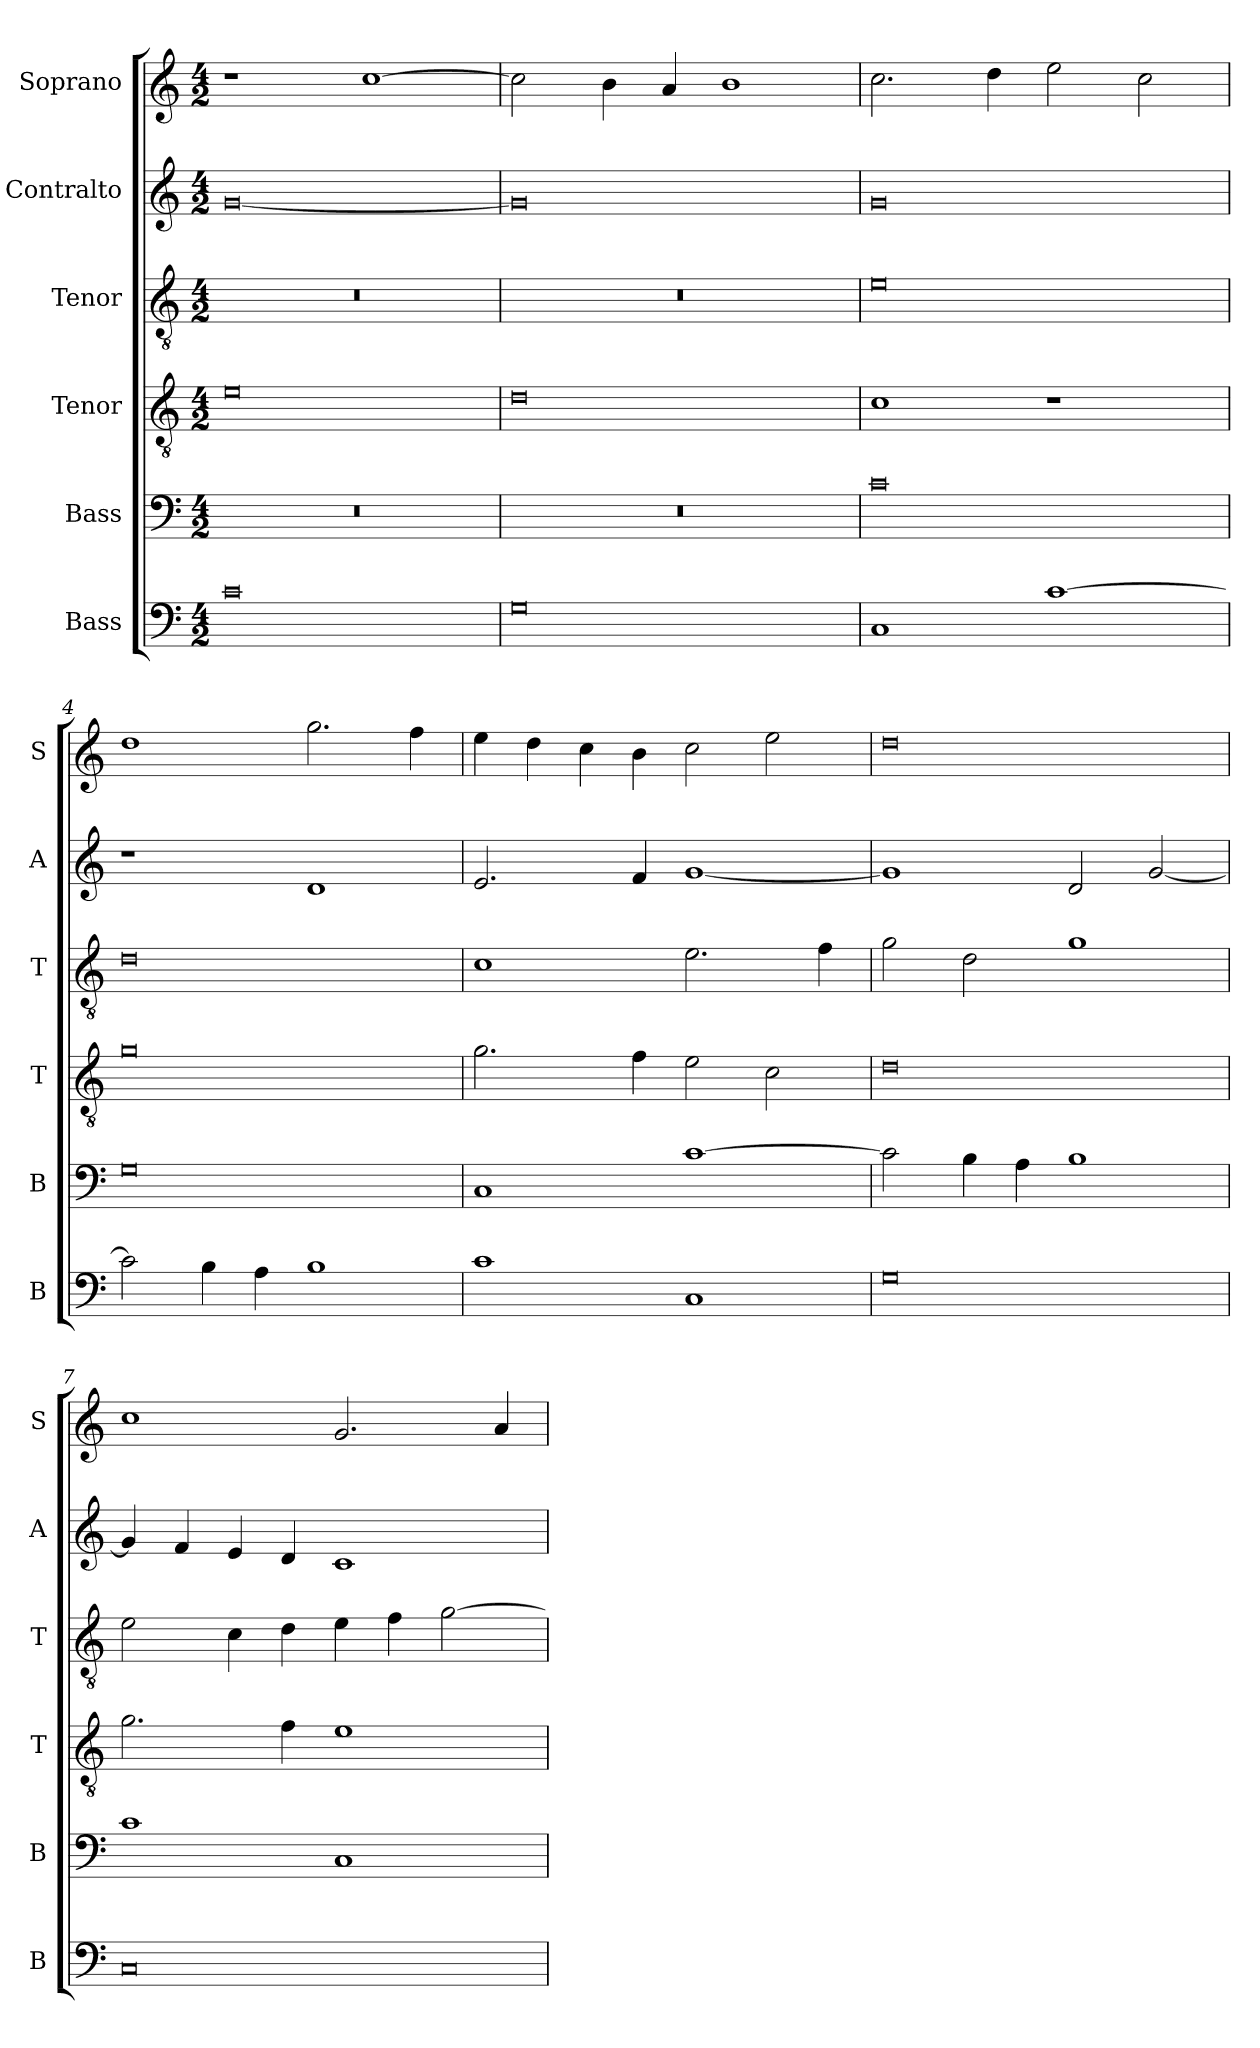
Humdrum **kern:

**kern	**kern	**kern	**kern	**kern	**kern
*part6	*part5	*part4	*part3	*part2	*part1
*staff6	*staff5	*staff4	*staff3	*staff2	*staff1
*I"Bass	*I"Bass	*I"Tenor	*I"Tenor	*I"Contralto	*I"Soprano
*I'B	*I'B	*I'T	*I'T	*I'A	*I'S
*clefF4	*clefF4	*clefGv2	*clefGv2	*clefG2	*clefG2
*k[]	*k[]	*k[]	*k[]	*k[]	*k[]
*C:ion	*C:ion	*C:ion	*C:ion	*C:ion	*C:ion
*M4/2	*M4/2	*M4/2	*M4/2	*M4/2	*M4/2
=1	=1	=1	=1	=1	=1
0c	0r	0e	0r	[0g	1r
.	.	.	.	.	[1cc
=2	=2	=2	=2	=2	=2
0G	0r	0d	0r	0g]	2cc]
.	.	.	.	.	4b
.	.	.	.	.	4a
.	.	.	.	.	1b
=3	=3	=3	=3	=3	=3
1C	0c	1c	0e	0g	2.cc
.	.	.	.	.	4dd
[1c	.	1r	.	.	2ee
.	.	.	.	.	2cc
=4	=4	=4	=4	=4	=4
2c]	0G	0g	0d	1r	1dd
4B	.	.	.	.	.
4A	.	.	.	.	.
1B	.	.	.	1d	2.gg
.	.	.	.	.	4ff
=5	=5	=5	=5	=5	=5
1c	1C	2.g	1c	2.e	4ee
.	.	.	.	.	4dd
.	.	.	.	.	4cc
.	.	4f	.	4f	4b
1C	[1c	2e	2.e	[1g	2cc
.	.	2c	.	.	2ee
.	.	.	4f	.	.
=6	=6	=6	=6	=6	=6
0G	2c]	0d	2g	1g]	0dd
.	4B	.	2d	.	.
.	4A	.	.	.	.
.	1B	.	1g	2d	.
.	.	.	.	[2g	.
=7	=7	=7	=7	=7	=7
0C	1c	2.g	2e	4g]	1cc
.	.	.	.	4f	.
.	.	.	4c	4e	.
.	.	4f	4d	4d	.
.	1C	1e	4e	1c	2.g
.	.	.	4f	.	.
.	.	.	[2g	.	.
.	.	.	.	.	4a
=	=	=	=	=	=
*-	*-	*-	*-	*-	*-
